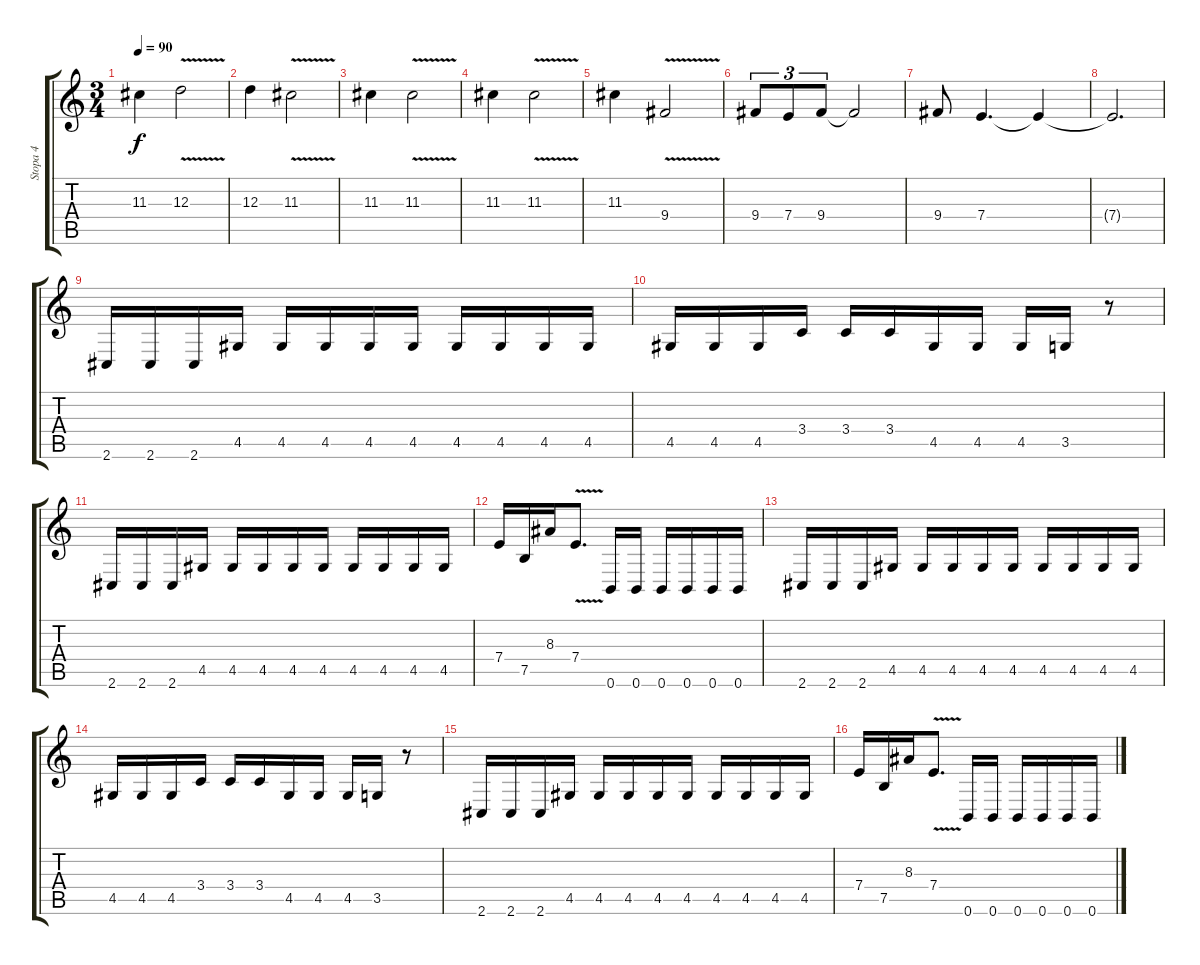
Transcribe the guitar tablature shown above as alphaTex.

\track ("Stopa 4" "Stopa 4") {instrument distortionguitar}
\staff {score tabs}
\tuning (B3 Gb3 D3 A2 E2 B1) {hide}
\ts (3 4)
\tempo 90
\clef g2
\ks c
11.3.4{dy f} 12.3{v}.2 |
12.3.4 11.3{v}.2 |
11.3.4 11.3{v}.2 |
11.3.4 11.3{v}.2 |
11.3.4 9.4{v}.2 |
9.4.8{tu (3 2)} 7.4.8{tu (3 2)} 9.4.8{tu (3 2)} 9.4{t}.2 |
9.4.8 7.4.4{d} 7.4{t}.4 |
7.4{t}.2{d} |
2.6.16 2.6.16 2.6.16 4.5.16 4.5.16 4.5.16 4.5.16 4.5.16 4.5.16 4.5.16 4.5.16 4.5.16 |
4.5.16 4.5.16 4.5.16 3.4.16 3.4.16 3.4.16 4.5.16 4.5.16 4.5.16 3.5.16 r.8 |
2.6.16 2.6.16 2.6.16 4.5.16 4.5.16 4.5.16 4.5.16 4.5.16 4.5.16 4.5.16 4.5.16 4.5.16 |
7.4.16 7.5.16 8.3.16 7.4{v}.8{d} 0.6.16 0.6.16 0.6.16 0.6.16 0.6.16 0.6.16 |
2.6.16 2.6.16 2.6.16 4.5.16 4.5.16 4.5.16 4.5.16 4.5.16 4.5.16 4.5.16 4.5.16 4.5.16 |
4.5.16 4.5.16 4.5.16 3.4.16 3.4.16 3.4.16 4.5.16 4.5.16 4.5.16 3.5.16 r.8 |
2.6.16 2.6.16 2.6.16 4.5.16 4.5.16 4.5.16 4.5.16 4.5.16 4.5.16 4.5.16 4.5.16 4.5.16 |
7.4.16 7.5.16 8.3.16 7.4{v}.8{d} 0.6.16 0.6.16 0.6.16 0.6.16 0.6.16 0.6.16
